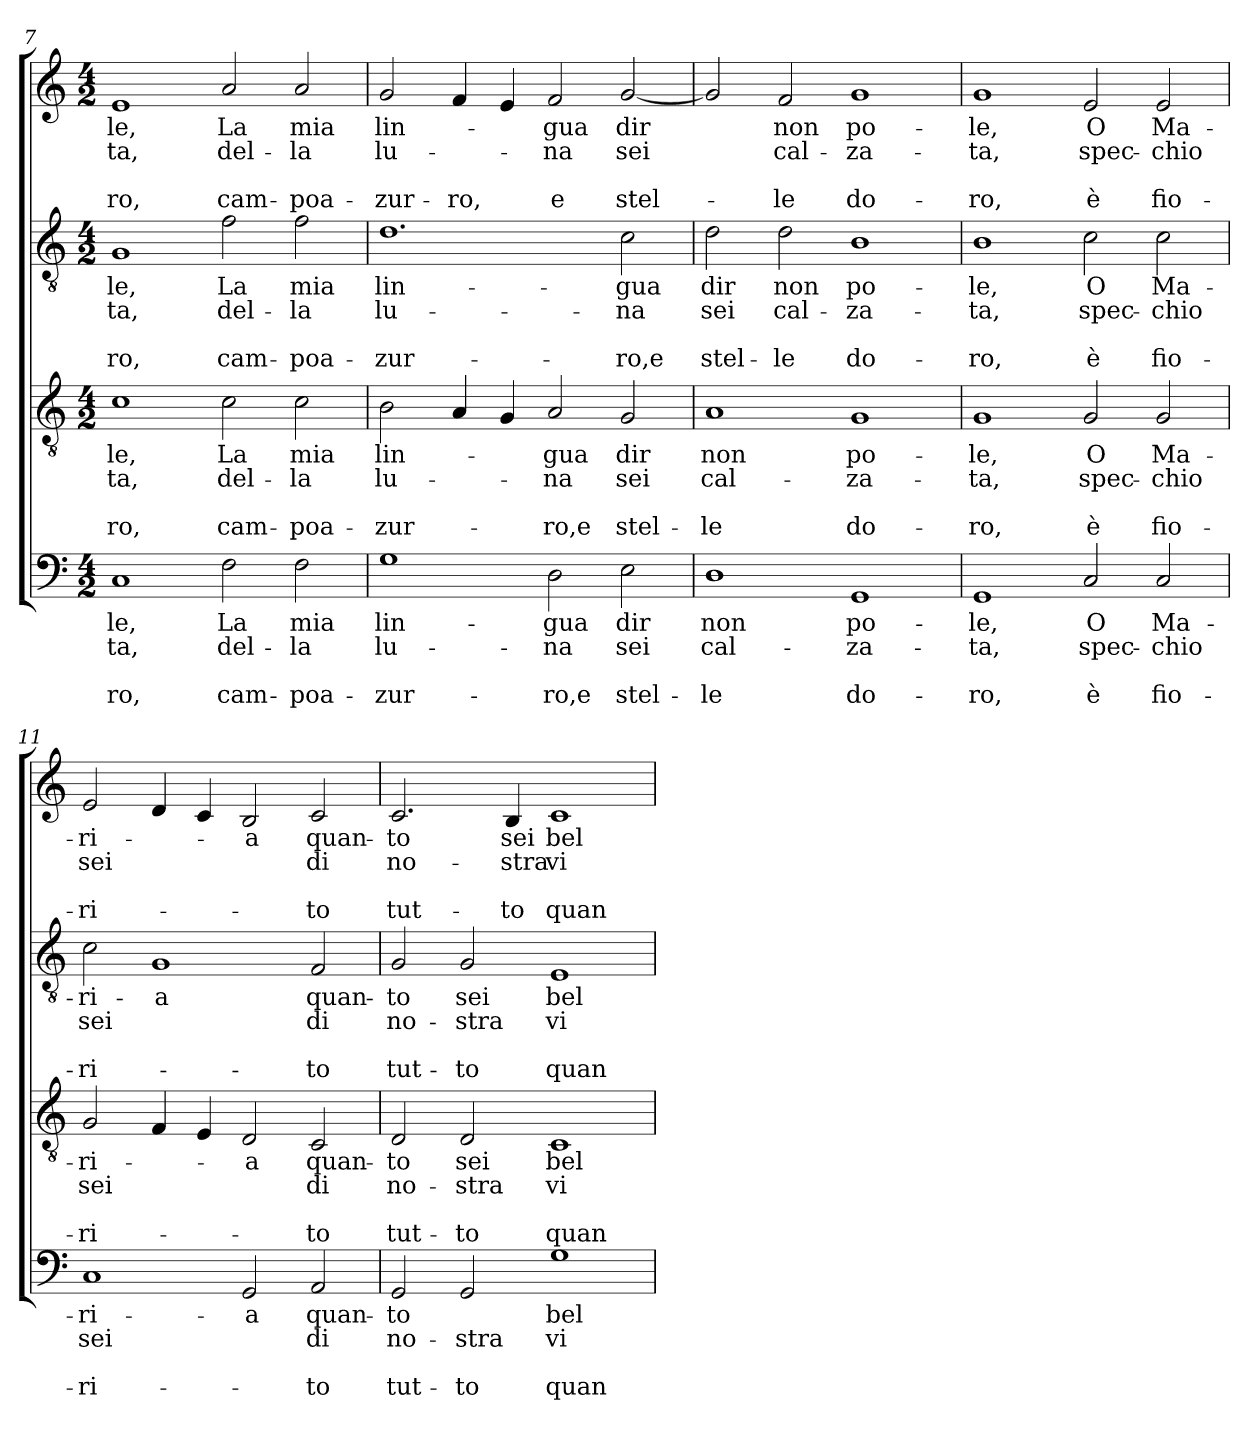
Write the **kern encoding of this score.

**kern	**text	**text	**text	**text	**kern	**text	**text	**text	**text	**kern	**text	**text	**text	**text	**kern	**text	**text	**text	**text
*part4	*part4	*part4	*part4	*part4	*part3	*part3	*part3	*part3	*part3	*part2	*part2	*part2	*part2	*part2	*part1	*part1	*part1	*part1	*part1
*staff4	*staff4	*staff4	*staff4	*staff4	*staff3	*staff3	*staff3	*staff3	*staff3	*staff2	*staff2	*staff2	*staff2	*staff2	*staff1	*staff1	*staff1	*staff1	*staff1
!!LO:LB:g=z
*clefF4	*	*	*	*	*clefGv2	*	*	*	*	*clefGv2	*	*	*	*	*clefG2	*	*	*	*
*k[]	*	*	*	*	*k[]	*	*	*	*	*k[]	*	*	*	*	*k[]	*	*	*	*
*C:	*	*	*	*	*C:	*	*	*	*	*C:	*	*	*	*	*C:	*	*	*	*
*M4/2	*	*	*	*	*M4/2	*	*	*	*	*M4/2	*	*	*	*	*M4/2	*	*	*	*
=7	=7	=7	=7	=7	=7	=7	=7	=7	=7	=7	=7	=7	=7	=7	=7	=7	=7	=7	=7
1C	-le,	-ta,	.	-ro,	1c	-le,	-ta,	.	-ro,	1G	-le,	-ta,	.	-ro,	1e	-le,	-ta,	.	-ro,
2F\	La	del-	.	cam-	2c\	La	del-	.	cam-	2f\	La	del-	.	cam-	2a/	La	del-	.	cam-
2F\	mia	-la	.	-poa-	2c\	mia	-la	.	-poa-	2f\	mia	-la	.	-poa-	2a/	mia	-la	.	-poa-
=8	=8	=8	=8	=8	=8	=8	=8	=8	=8	=8	=8	=8	=8	=8	=8	=8	=8	=8	=8
1G	lin-	lu-	.	-zur-	2B\	lin-	lu-	.	-zur-	1.d	lin-	lu-	.	-zur-	2g/	lin-	lu-	.	-zur-
.	.	.	.	.	4A/	.	.	.	.	.	.	.	.	.	4f/	.	.	.	-ro,
.	.	.	.	.	4G/	.	.	.	.	.	.	.	.	.	4e/	.	.	.	.
2D\	-gua	-na	.	-ro,e	2A/	-gua	-na	.	-ro,e	.	.	.	.	.	2f/	-gua	-na	.	e
2E\	dir	sei	.	stel-	2G/	dir	sei	.	stel-	2c\	-gua	-na	.	-ro,e	[2g/	dir	sei	.	stel-
=9	=9	=9	=9	=9	=9	=9	=9	=9	=9	=9	=9	=9	=9	=9	=9	=9	=9	=9	=9
1D	non	cal-	.	-le	1A	non	cal-	.	-le	2d\	dir	sei	.	stel-	2g/]	.	.	.	.
.	.	.	.	.	.	.	.	.	.	2d\	non	cal-	.	-le	2f/	non	cal-	.	-le
1GG	po-	-za-	.	do-	1G	po-	-za-	.	do-	1B	po-	-za-	.	do-	1g	po-	-za-	.	do-
=10	=10	=10	=10	=10	=10	=10	=10	=10	=10	=10	=10	=10	=10	=10	=10	=10	=10	=10	=10
1GG	-le,	-ta,	.	-ro,	1G	-le,	-ta,	.	-ro,	1B	-le,	-ta,	.	-ro,	1g	-le,	-ta,	.	-ro,
2C/	O	spec-	.	è	2G/	O	spec-	.	è	2c\	O	spec-	.	è	2e/	O	spec-	.	è
2C/	Ma-	-chio	.	fio-	2G/	Ma-	-chio	.	fio-	2c\	Ma-	-chio	.	fio-	2e/	Ma-	-chio	.	fio-
=11	=11	=11	=11	=11	=11	=11	=11	=11	=11	=11	=11	=11	=11	=11	=11	=11	=11	=11	=11
1C	-ri-	sei	.	-ri-	2G/	-ri-	sei	.	-ri-	2c\	-ri-	sei	.	-ri-	2e/	-ri-	sei	.	-ri-
.	.	.	.	.	4F/	.	.	.	.	1G	-a	.	.	.	4d/	.	.	.	.
.	.	.	.	.	4E/	.	.	.	.	.	.	.	.	.	4c/	.	.	.	.
2GG/	-a	.	.	.	2D/	-a	.	.	.	.	.	.	.	.	2B/	-a	.	.	.
2AA/	quan-	di	.	-to	2C/	quan-	di	.	-to	2F/	quan-	di	.	-to	2c/	quan-	di	.	-to
=12	=12	=12	=12	=12	=12	=12	=12	=12	=12	=12	=12	=12	=12	=12	=12	=12	=12	=12	=12
2GG/	-to	no-	.	tut-	2D/	-to	no-	.	tut-	2G/	-to	no-	.	tut-	2.c/	-to	no-	.	tut-
2GG/	.	-stra	.	-to	2D/	sei	-stra	.	-to	2G/	sei	-stra	.	-to	.	.	.	.	.
.	.	.	.	.	.	.	.	.	.	.	.	.	.	.	4B/	sei	-stra	.	-to
1G	bel-	vi-	.	quan-	1C	bel-	vi-	.	quan-	1E	bel-	vi-	.	quan-	1c	bel-	vi-	.	quan-
=	=	=	=	=	=	=	=	=	=	=	=	=	=	=	=	=	=	=	=
*-	*-	*-	*-	*-	*-	*-	*-	*-	*-	*-	*-	*-	*-	*-	*-	*-	*-	*-	*-
